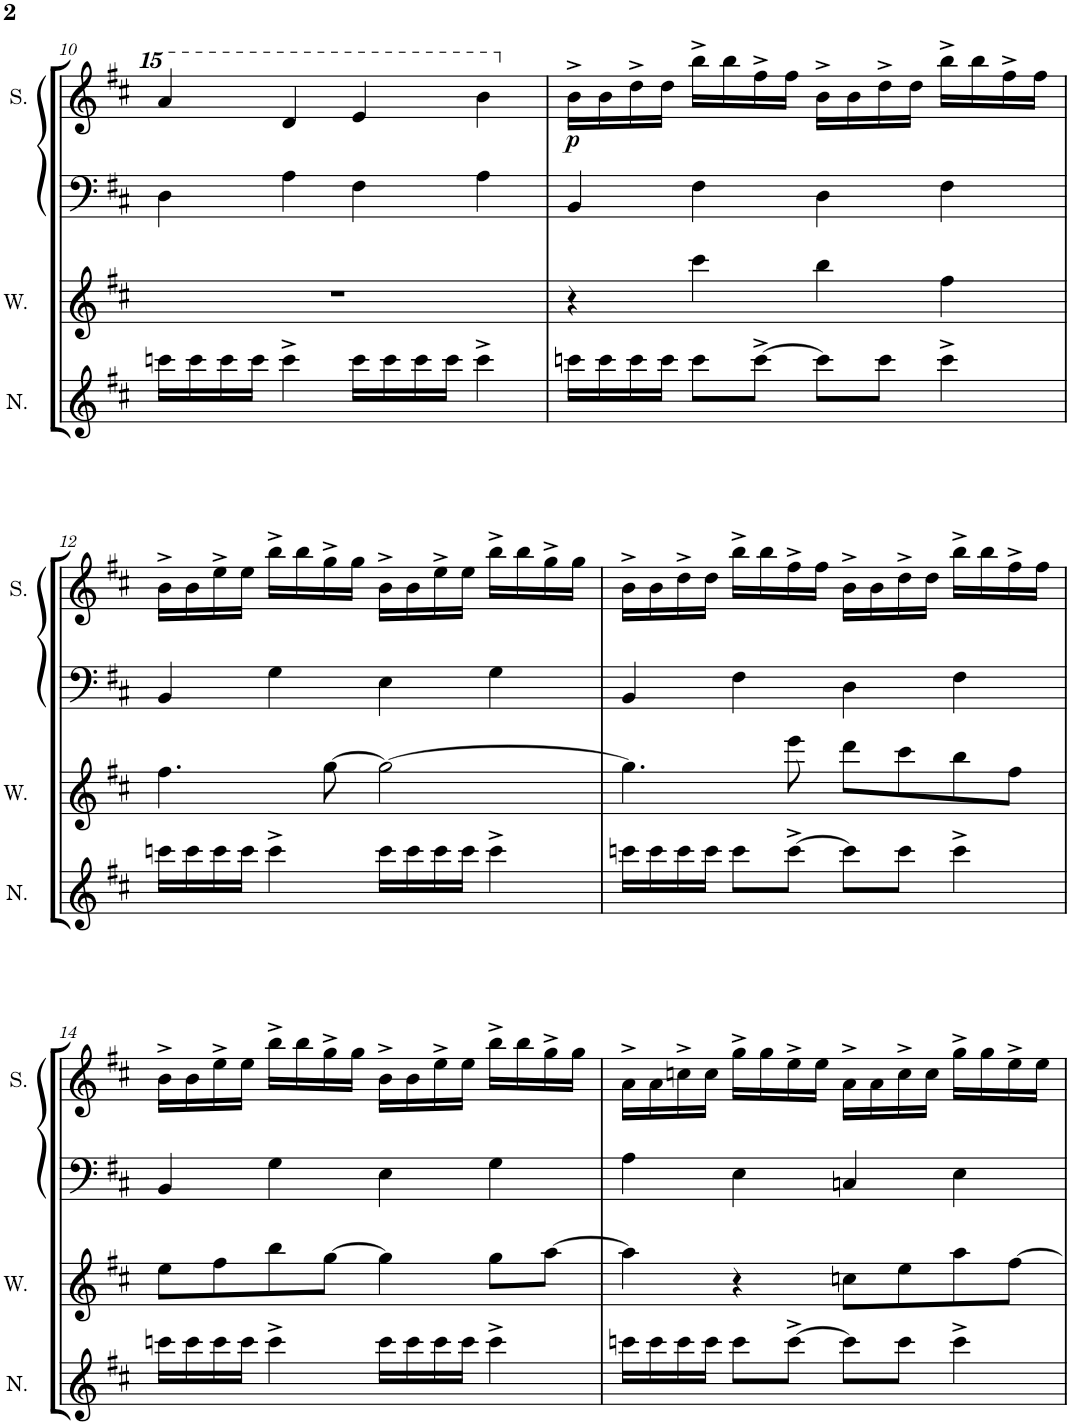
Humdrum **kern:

**kern	**kern	**kern	**kern	**dynam
*part4	*part3	*part2	*part1	*part1
*staff4	*staff3	*staff2	*staff1	*staff1
*I"Noise	*I"Wave	*I"Saw Synthesizer	*I"Square	*
*I'N.	*I'W.	*	*I'S.	*
!!LO:PB:g=z
*clefG2	*clefG2	*clefF4	*clefG2	*
*Trd-7c-12	*	*	*	*
*k[f#c#]	*k[f#c#]	*k[f#c#]	*k[f#c#]	*
*M4/4	*M4/4	*M4/4	*M4/4	*
*met(c)	*met(c)	*met(c)	*met(c)	*
=10	=10	=10	=10	=10
16cccn\LL	1r	4D\	4aaa/	.
16ccc\	.	.	.	.
16ccc\	.	.	.	.
16ccc\JJ	.	.	.	.
4ccc^\	.	4A\	4ddd/	.
16ccc\LL	.	4F#\	4eee/	.
16ccc\	.	.	.	.
16ccc\	.	.	.	.
16ccc\JJ	.	.	.	.
4ccc^\	.	4A\	4bbb\	.
=11	=11	=11	=11	=11
!	!	!	!	!LO:DY:b
16cccn\LL	4r	4BB/	16b^\LL	p
16ccc\	.	.	16b\	.
16ccc\	.	.	16dd^\	.
16ccc\JJ	.	.	16dd\JJ	.
8ccc\L	4ccc#\	4F#\	16bb^\LL	.
.	.	.	16bb\	.
[8ccc^\J	.	.	16ff#^\	.
.	.	.	16ff#\JJ	.
8ccc\L]	4bb\	4D\	16b^\LL	.
.	.	.	16b\	.
8ccc\J	.	.	16dd^\	.
.	.	.	16dd\JJ	.
4ccc^\	4ff#\	4F#\	16bb^\LL	.
.	.	.	16bb\	.
.	.	.	16ff#^\	.
.	.	.	16ff#\JJ	.
!!LO:LB:g=z
=12	=12	=12	=12	=12
16cccn\LL	4.ff#\	4BB/	16b^\LL	.
16ccc\	.	.	16b\	.
16ccc\	.	.	16ee^\	.
16ccc\JJ	.	.	16ee\JJ	.
4ccc^\	.	4G\	16bb^\LL	.
.	.	.	16bb\	.
.	[8gg\	.	16gg^\	.
.	.	.	16gg\JJ	.
16ccc\LL	2gg\_	4E\	16b^\LL	.
16ccc\	.	.	16b\	.
16ccc\	.	.	16ee^\	.
16ccc\JJ	.	.	16ee\JJ	.
4ccc^\	.	4G\	16bb^\LL	.
.	.	.	16bb\	.
.	.	.	16gg^\	.
.	.	.	16gg\JJ	.
=13	=13	=13	=13	=13
16cccn\LL	4.gg\]	4BB/	16b^\LL	.
16ccc\	.	.	16b\	.
16ccc\	.	.	16dd^\	.
16ccc\JJ	.	.	16dd\JJ	.
8ccc\L	.	4F#\	16bb^\LL	.
.	.	.	16bb\	.
[8ccc^\J	8eee\	.	16ff#^\	.
.	.	.	16ff#\JJ	.
8ccc\L]	8ddd\L	4D\	16b^\LL	.
.	.	.	16b\	.
8ccc\J	8ccc#\	.	16dd^\	.
.	.	.	16dd\JJ	.
4ccc^\	8bb\	4F#\	16bb^\LL	.
.	.	.	16bb\	.
.	8ff#\J	.	16ff#^\	.
.	.	.	16ff#\JJ	.
!!LO:LB:g=z
=14	=14	=14	=14	=14
16cccn\LL	8ee\L	4BB/	16b^\LL	.
16ccc\	.	.	16b\	.
16ccc\	8ff#\	.	16ee^\	.
16ccc\JJ	.	.	16ee\JJ	.
4ccc^\	8bb\	4G\	16bb^\LL	.
.	.	.	16bb\	.
.	[8gg\J	.	16gg^\	.
.	.	.	16gg\JJ	.
16ccc\LL	4gg\]	4E\	16b^\LL	.
16ccc\	.	.	16b\	.
16ccc\	.	.	16ee^\	.
16ccc\JJ	.	.	16ee\JJ	.
4ccc^\	8gg\L	4G\	16bb^\LL	.
.	.	.	16bb\	.
.	[8aa\J	.	16gg^\	.
.	.	.	16gg\JJ	.
=15	=15	=15	=15	=15
16cccn\LL	4aa\]	4A\	16a^\LL	.
16ccc\	.	.	16a\	.
16ccc\	.	.	16ccn^\	.
16ccc\JJ	.	.	16cc\JJ	.
8ccc\L	4r	4E\	16gg^\LL	.
.	.	.	16gg\	.
[8ccc^\J	.	.	16ee^\	.
.	.	.	16ee\JJ	.
8ccc\L]	8ccn\L	4Cn/	16a^\LL	.
.	.	.	16a\	.
8ccc\J	8ee\	.	16cc^\	.
.	.	.	16cc\JJ	.
4ccc^\	8aa\	4E\	16gg^\LL	.
.	.	.	16gg\	.
.	[8ff#\J	.	16ee^\	.
.	.	.	16ee\JJ	.
=	=	=	=	=
*-	*-	*-	*-	*-
